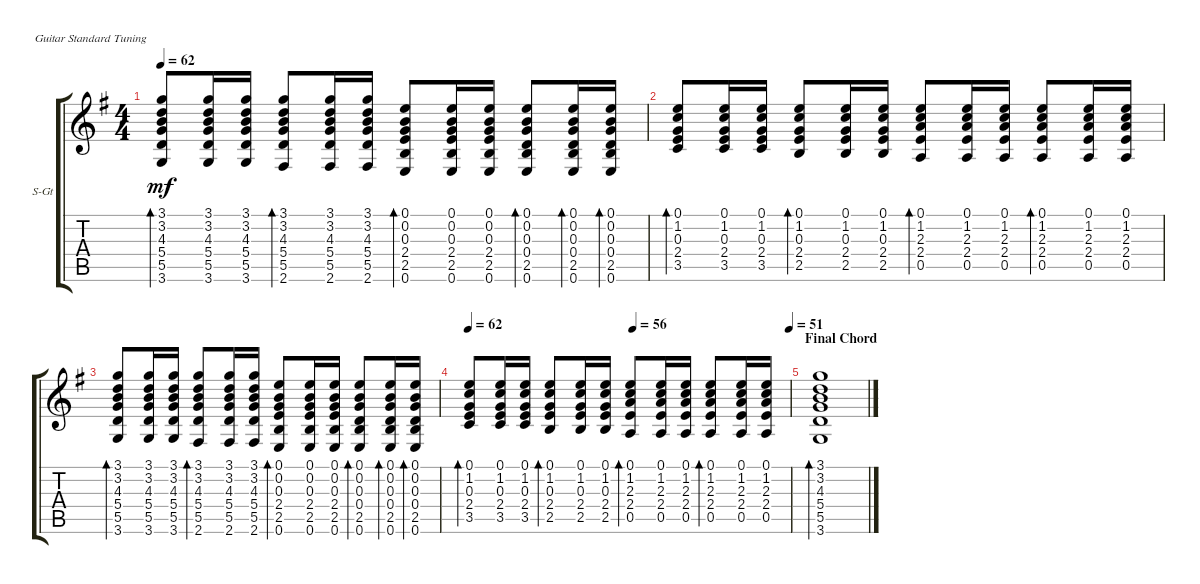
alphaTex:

\defaultSystemsLayout 4
\bracketExtendMode groupsimilarinstruments
\firstSystemTrackNameOrientation horizontal
\otherSystemsTrackNameOrientation horizontal
\track ("Acoustic Guitar 2" "S-Gt") {instrument acousticguitarsteel}
\staff {score tabs}
\tuning (E4 B3 G3 D3 A2 E2)
\ts (4 4)
\tempo 62
\clef g2
\scale
0.333333
\ks g
(3.6 5.5 5.4 4.3 3.2 3.1).8{bd 54 dy mf} (3.6 5.5 5.4 4.3 3.2 3.1).16 (3.6 5.5 5.4 4.3 3.2 3.1).16 (2.6 5.5 5.4 4.3 3.2 3.1).8{bd 54} (2.6 5.5 5.4 4.3 3.2 3.1).16 (2.6 5.5 5.4 4.3 3.2 3.1).16 (0.6 2.5 2.4 0.3 0.2 0.1).8{bd 54} (0.6 2.5 2.4 0.3 0.2 0.1).16 (0.6 2.5 2.4 0.3 0.2 0.1).16 (0.6 2.5 0.4 0.3 0.2 0.1).8{bd 54} (0.6 2.5 0.4 0.3 0.2 0.1).16{bd 54} (0.6 2.5 0.4 0.3 0.2 0.1).16{bd 54} |
\scale
0.333333 (3.5 2.4 0.3 1.2 0.1).8{bd 53} (3.5 2.4 0.3 1.2 0.1).16 (3.5 2.4 0.3 1.2 0.1).16 (2.5 2.4 0.3 1.2 0.1).8{bd 53} (2.5 2.4 0.3 1.2 0.1).16 (2.5 2.4 0.3 1.2 0.1).16 (0.5 2.4 2.3 1.2 0.1).8{bd 53} (0.5 2.4 2.3 1.2 0.1).16 (0.5 2.4 2.3 1.2 0.1).16 (0.5 2.4 2.3 1.2 0.1).8{bd 53} (0.5 2.4 2.3 1.2 0.1).16 (0.5 2.4 2.3 1.2 0.1).16 |
\scale
0.333333 (3.6 5.5 5.4 4.3 3.2 3.1).8{bd 54} (3.6 5.5 5.4 4.3 3.2 3.1).16 (3.6 5.5 5.4 4.3 3.2 3.1).16 (2.6 5.5 5.4 4.3 3.2 3.1).8{bd 54} (2.6 5.5 5.4 4.3 3.2 3.1).16 (2.6 5.5 5.4 4.3 3.2 3.1).16 (0.6 2.5 2.4 0.3 0.2 0.1).8{bd 54} (0.6 2.5 2.4 0.3 0.2 0.1).16 (0.6 2.5 2.4 0.3 0.2 0.1).16 (0.6 2.5 0.4 0.3 0.2 0.1).8{bd 54} (0.6 2.5 0.4 0.3 0.2 0.1).16{bd 54} (0.6 2.5 0.4 0.3 0.2 0.1).16{bd 54} |
\tempo 62
\tempo (56 0.5125)
\tempo (51 1)
(3.5 2.4 0.3 1.2 0.1).8{bd 53} (3.5 2.4 0.3 1.2 0.1).16 (3.5 2.4 0.3 1.2 0.1).16 (2.5 2.4 0.3 1.2 0.1).8{bd 53} (2.5 2.4 0.3 1.2 0.1).16 (2.5 2.4 0.3 1.2 0.1).16 (0.5 2.4 2.3 1.2 0.1).8{bd 53} (0.5 2.4 2.3 1.2 0.1).16 (0.5 2.4 2.3 1.2 0.1).16 (0.5 2.4 2.3 1.2 0.1).8{bd 53} (0.5 2.4 2.3 1.2 0.1).16 (0.5 2.4 2.3 1.2 0.1).16 |
\section ("" "Final Chord")
(3.6 5.5 5.4 4.3 3.2 3.1).1{bd 54}
